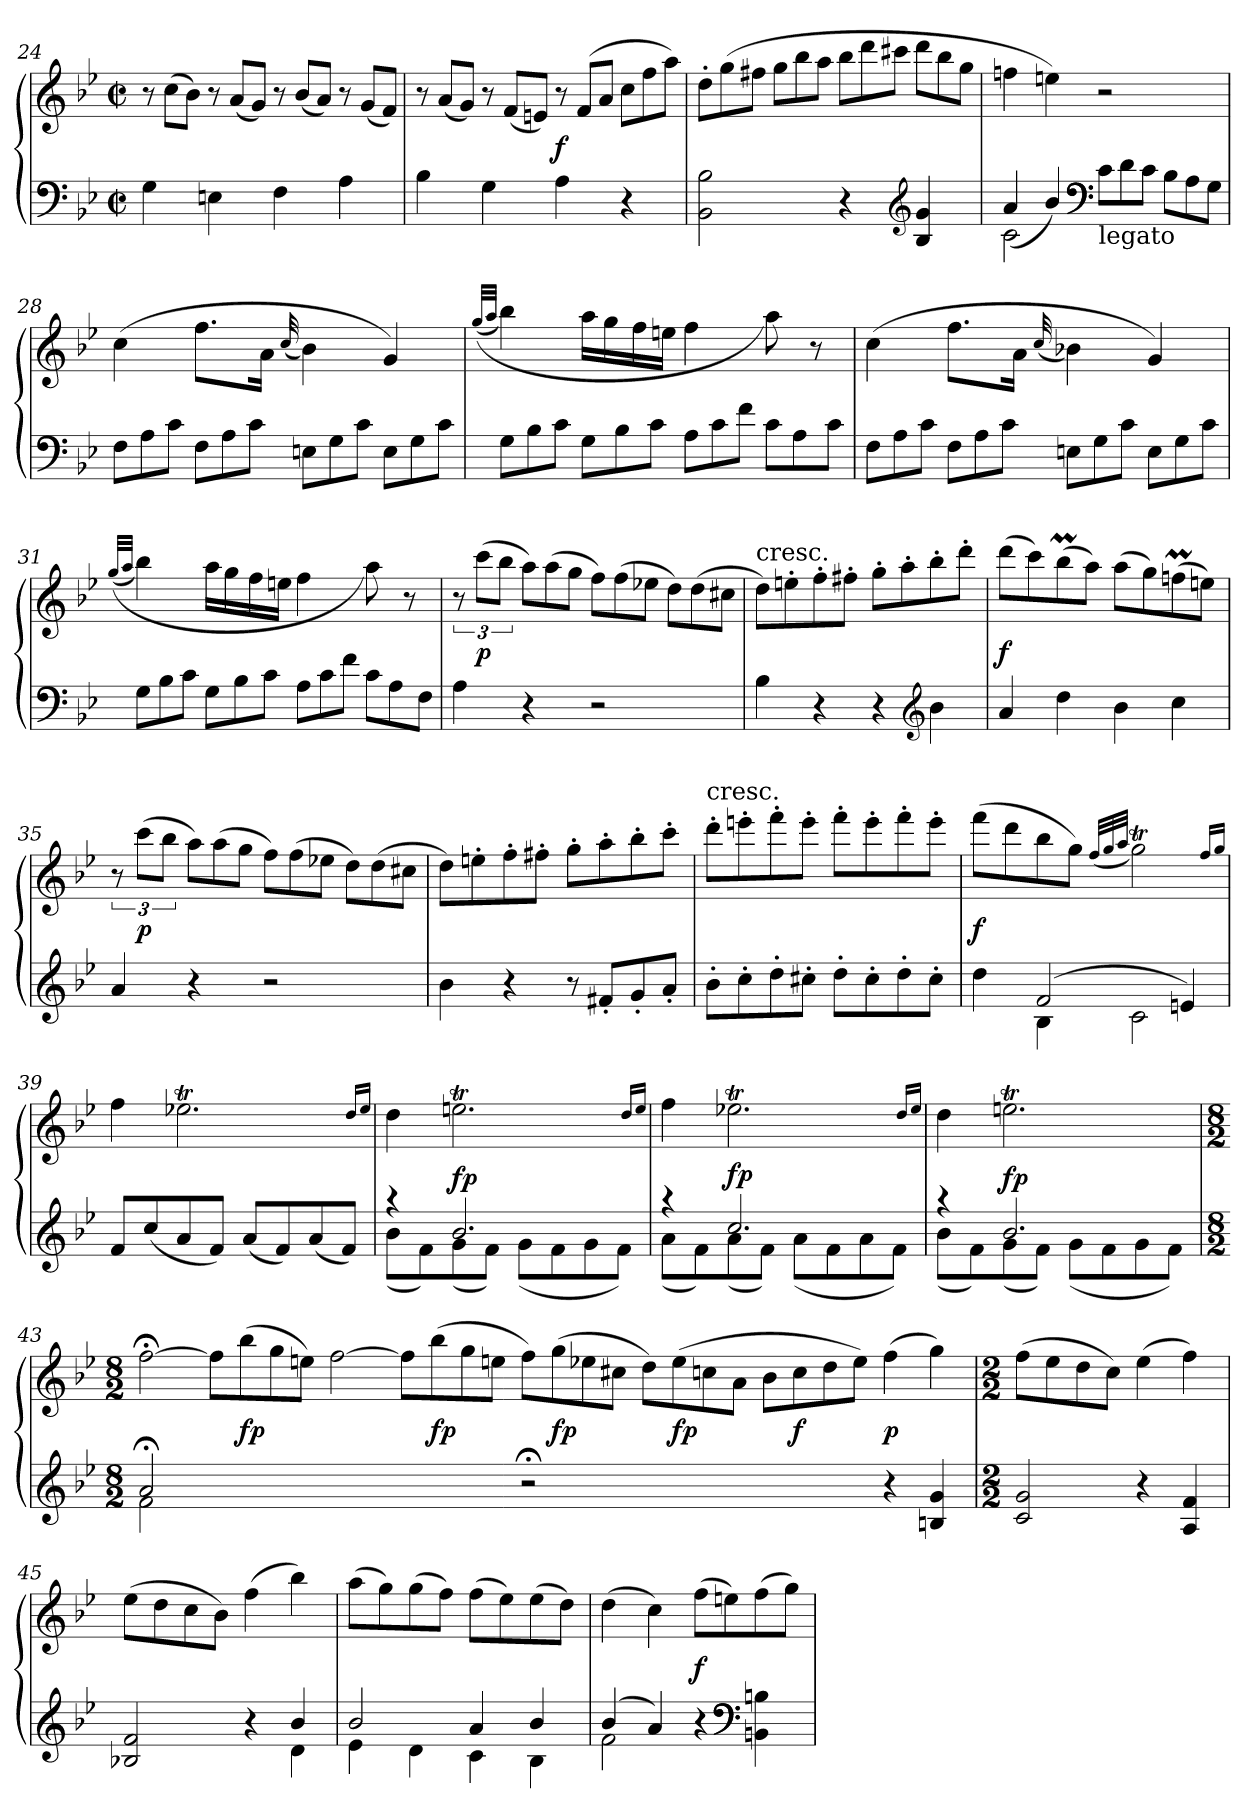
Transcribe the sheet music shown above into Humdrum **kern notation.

**kern	**kern	**dynam
*part1	*part1	*part1
*staff2	*staff1	*staff1/2
*clefF4	*clefG2	*
*k[b-e-]	*k[b-e-]	*
*M2/2	*M2/2	*
*met(c|)	*met(c|)	*
*	*Xtuplet	*
=24	=24	=24
4G	12r	.
.	(12ccL	.
.	12b-J)	.
4En	12r	.
.	(12aL	.
.	12gJ)	.
4F	12r	.
.	(12b-L	.
.	12aJ)	.
4A	12r	.
.	(12gL	.
.	12fJ)	.
=25	=25	=25
4B-	12r	.
.	(12aL	.
.	12gJ)	.
4G	12r	.
.	(12fL	.
.	12enJ)	.
4A	12r	f
.	(12fL	.
.	12aJ	.
4r	12ccL	.
.	12ff	.
.	12aaJ)	.
=26	=26	=26
2BB- 2B-	12dd'L	.
.	(12gg	.
.	12ff#XJ	.
.	12ggL	.
.	12bb-	.
.	12aaJ	.
4r	12bb-L	.
.	12ddd	.
.	12ccc#XJ	.
*clefG2	*	*
4B- 4g	12dddL	.
.	12bb-	.
.	12ggJ	.
=27	=27	=27
*^	*	*
2c\	(>4a/	4ffn	.
.	4b-/)	4een)	.
*clefF4	*	*	*
*Xtuplet	*	*	*
!LO:TX:b:t=legato	!	!	!
12cL	2ryy	2r	.
12d	.	.	.
12cJ	.	.	.
12B-L	.	.	.
12A	.	.	.
12GJ	.	.	.
*v	*v	*	*
=28	=28	=28
12FL	(4cc	.
12A	.	.
12cJ	.	.
12FL	8.ffL	.
12A	.	.
12cJ	.	.
.	16aJk	.
.	(32qqcc	.
12EnL	4b-)	.
12G	.	.
12cJ	.	.
12EL	4g)	.
12G	.	.
12cJ	.	.
=29	=29	=29
.	(<(>32qggLLL	.
.	32qaaJJJ	.
12GL	4bb-)	.
12B-	.	.
12cJ	.	.
12GL	16aaLL	.
.	16gg	.
12B-	.	.
.	16ff	.
12cJ	.	.
.	16eenJJ	.
12AL	4ff	.
12c	.	.
12fJ	.	.
12cL	8aa)	.
12A	.	.
.	8r	.
12cJ	.	.
=30	=30	=30
12FL	(4cc	.
12A	.	.
12cJ	.	.
12FL	8.ffL	.
12A	.	.
12cJ	.	.
.	16aJk	.
.	(32qqcc	.
12EnL	4b-X)	.
12G	.	.
12cJ	.	.
12EL	4g)	.
12G	.	.
12cJ	.	.
=31	=31	=31
.	(<(>32qggLLL	.
.	32qaaJJJ	.
12GL	4bb-)	.
12B-	.	.
12cJ	.	.
12GL	16aaLL	.
.	16gg	.
12B-	.	.
.	16ff	.
12cJ	.	.
.	16eenJJ	.
12AL	4ff	.
12c	.	.
12fJ	.	.
12cL	8aa)	.
12A	.	.
.	8r	.
12FJ	.	.
=32	=32	=32
*	*tuplet	*
4A	12r	.
.	(12cccL	p
.	12bb-J	.
*	*Xtuplet	*
4r	12aaL)	.
.	(12aa	.
.	12ggJ	.
2r	12ffL)	.
.	(12ff	.
.	12ee-XJ	.
.	12ddL)	.
.	(12dd	.
.	12cc#XJ	.
=33	=33	=33
!	!LO:TX:t=cresc.	!
4B-	8ddL)	.
.	8een'	.
4r	8ff'	.
.	8ff#X'J	.
4r	8gg'L	.
.	8aa'	.
*clefG2	*	*
4b-	8bb-'	.
.	8ddd'J	.
=34	=34	=34
4a	(8dddL	f
.	8ccc)	.
4dd	(8bb-M	.
.	8aaJ)	.
4b-	(8aaL	.
.	8gg)	.
4cc	(8ffnM	.
.	8eenJ)	.
=35	=35	=35
*	*tuplet	*
4a	12r	.
.	(12cccL	p
.	12bb-J	.
*	*Xtuplet	*
4r	12aaL)	.
.	(12aa	.
.	12ggJ	.
2r	12ffL)	.
.	(12ff	.
.	12ee-XJ	.
.	12ddL)	.
.	(12dd	.
.	12cc#XJ	.
=36	=36	=36
4b-	8ddL)	.
.	8een'	.
4r	8ff'	.
.	8ff#X'J	.
8r	8gg'L	.
8f#X'L	8aa'	.
8g'	8bb-'	.
8a'J	8ccc'J	.
=37	=37	=37
!	!LO:TX:t=cresc.	!
8b-'L	8ddd'L	.
8cc'	8eeen'	.
8dd'	8fff'	.
8cc#X'J	8eee'J	.
8dd'L	8fff'L	.
8cc#'	8eee'	.
8dd'	8fff'	.
8cc#'J	8eee'J	.
=38	=38	=38
*^	*	*
4ryy	4dd	(8fffL	f
.	.	8ddd	.
(2f	4B-	8bb-	.
.	.	8ggJ)	.
.	.	(32qffLLL	.
.	.	32qgg	.
.	.	32qaaJJJ	.
.	2c	2ggT)	.
4en)	.	.	.
*v	*v	*	*
.	16qffLL	.
.	16qggJJ	.
=39	=39	=39
8fL	4ff	.
(8cc	.	.
8a	2.ee-XT	.
8fJ)	.	.
(8aL	.	.
8f)	.	.
(8a	.	.
8fJ)	.	.
.	16qddTTTLL	.
.	16qee-JJ	.
=40	=40	=40
*^	*	*
4raa	(8b-L	4dd	.
.	8f)	.	.
2.b-	(8g	2.eent	fp
.	8fJ)	.	.
.	(8gL	.	.
.	8f	.	.
.	8g	.	.
.	8fJ)	.	.
.	.	16qddTTTLL	.
.	.	16qeeJJ	.
=41	=41	=41	=41
4raa	(8aL	4ff	.
.	8f)	.	.
2.cc	(8a	2.ee-XT	fp
.	8fJ)	.	.
.	(8aL	.	.
.	8f	.	.
.	8a	.	.
.	8fJ)	.	.
.	.	16qddTTTLL	.
.	.	16qee-JJ	.
=42	=42	=42	=42
4raa	(8b-L	4dd	.
.	8f)	.	.
2.b-	(8g	2.eent	fp
.	8fJ)	.	.
.	(8gL	.	.
.	8f	.	.
.	8g	.	.
.	8fJ)	.	.
=43	=43	=43	=43
*M8/2	*	*M8/2	*
2a;<	2f	[2ff;<	.
2ryy	1ryy	8ffL]	.
.	.	(8bb-	fp
.	.	8gg	.
.	.	8eenJ)	.
2ryy	.	[2ff	.
2ryy	1ryy	8ffL]	.
.	.	(8bb-	fp
.	.	8gg	.
.	.	8eenJ	.
2r;<	.	8ffL)	.
.	.	(8gg	fp
.	.	8ee-X	.
.	.	8cc#XJ	.
2ryy	1ryy	8ddL)	.
.	.	(8ee-	fp
.	.	8ccn	.
.	.	8aJ	.
2ryy	.	8b-L	.
.	.	8cc	f
.	.	8dd	.
.	.	8ee-J)	.
4r	2ryy	(4ff	p
4Bn 4g	.	4gg)	.
*v	*v	*	*
=44	=44	=44
*M2/2	*M2/2	*
2c 2g	(8ffL	.
.	8ee-	.
.	8dd	.
.	8ccJ)	.
4r	(4ee-	.
4A 4f	4ff)	.
=45	=45	=45
*^	*	*
2B-X 2f	2.ryy	(8ee-L	.
.	.	8dd	.
.	.	8cc	.
.	.	8b-J)	.
4r	.	(4ff	.
4b-	4d	4bb-)	.
=46	=46	=46	=46
2b-	4e-	(8aaL	.
.	.	8gg)	.
.	4d	(8gg	.
.	.	8ffJ)	.
4a	4c	(8ffL	.
.	.	8ee-)	.
4b-	4B-	(8ee-	.
.	.	8ddJ)	.
=47	=47	=47	=47
(4b-	2f	(4dd	.
4a)	.	4cc)	.
4ryy	4r	(8ffL	f
.	.	8een)	.
*clefF4	*	*	*
4ryy	4BBn 4Bn	(8ff	.
.	.	8ggJ)	.
*v	*v	*	*
=	=	=
*-	*-	*-
